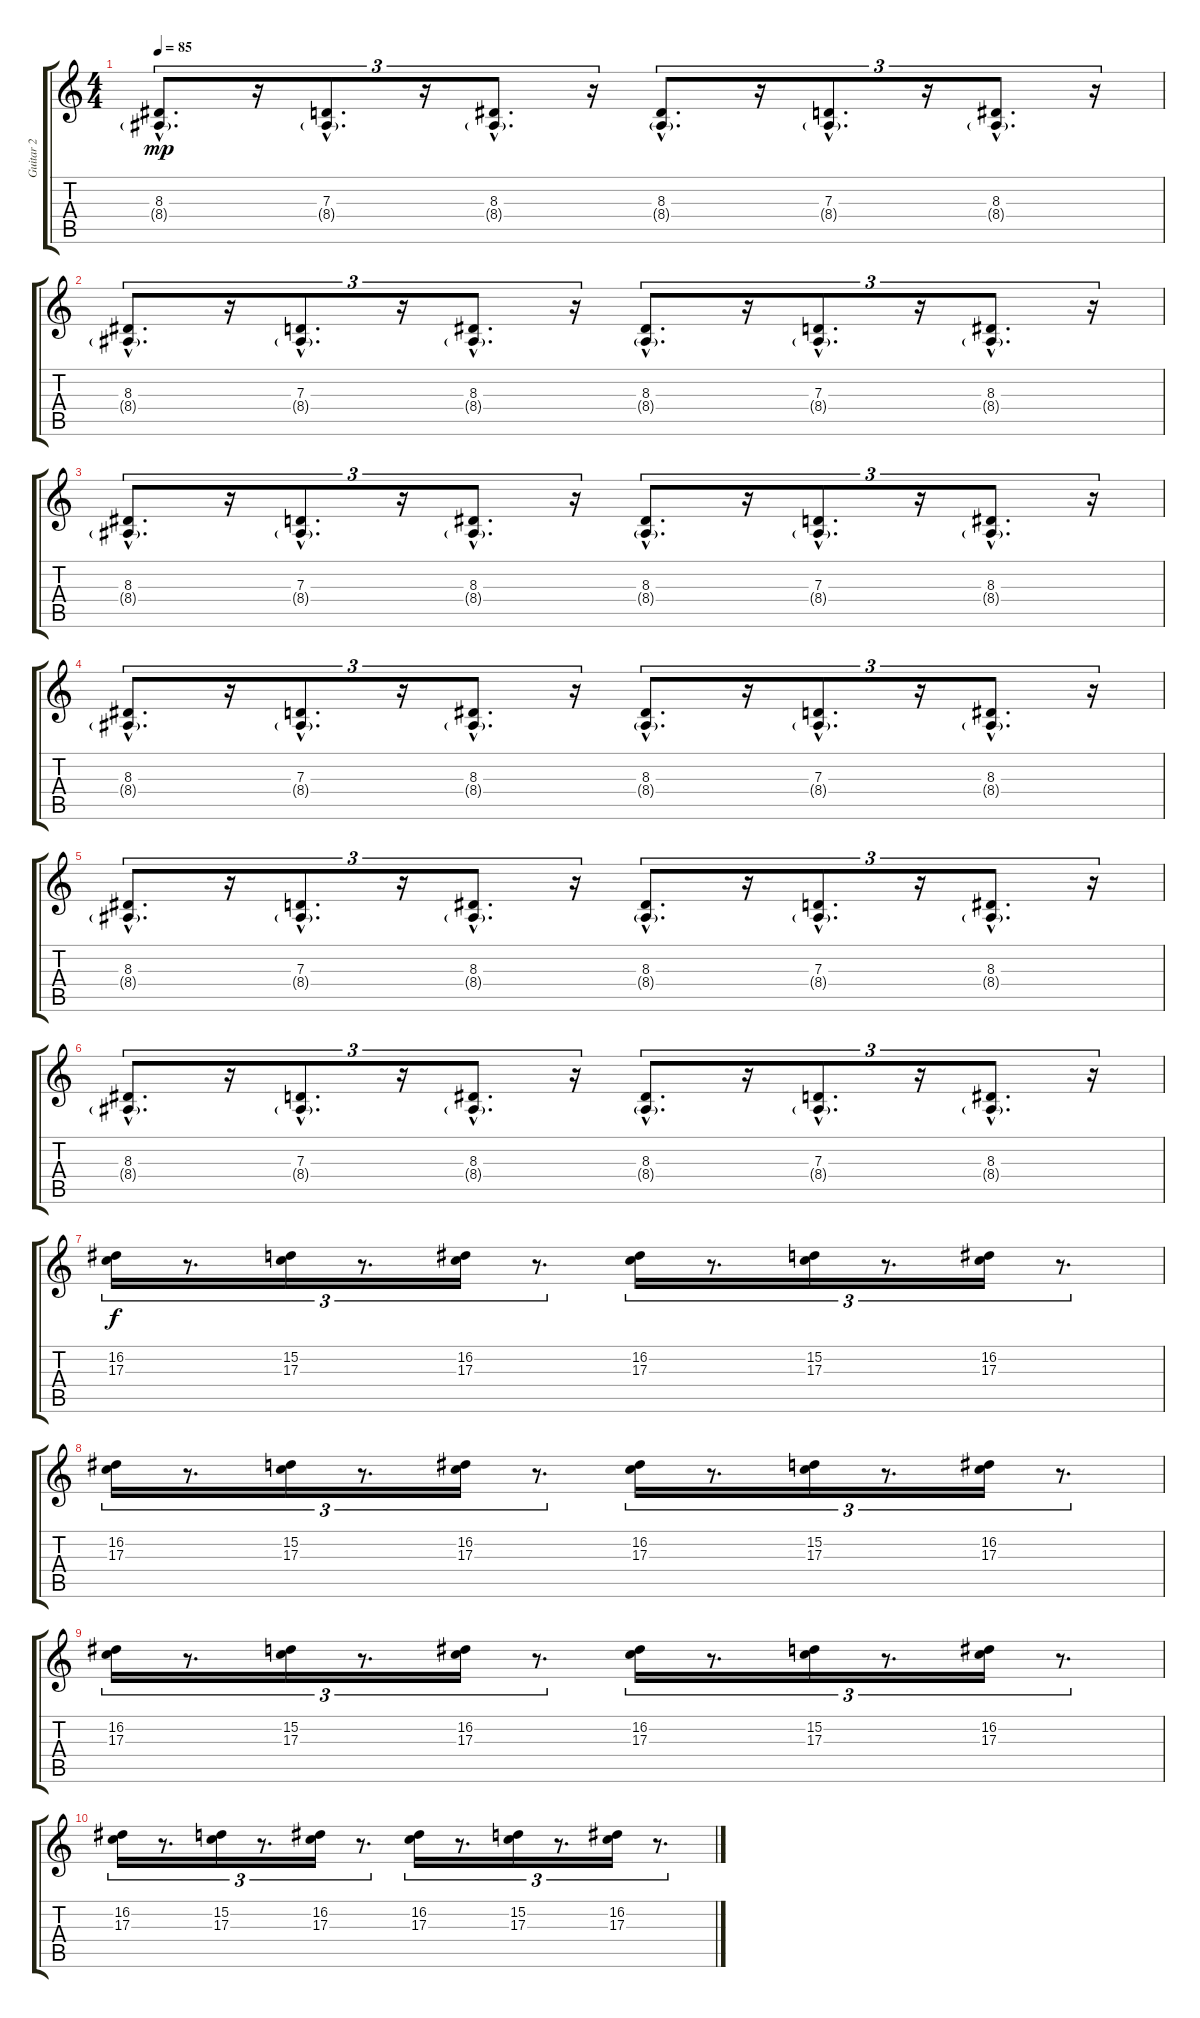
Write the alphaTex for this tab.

\track ("Guitar 2 " "Guitar 2 ") {instrument stringensemble1}
\staff {score tabs}
\tuning (E4 B3 G3 D3 A2 E2) {hide}
\ts (4 4)
\tempo 85
\clef g2
\ks c
(8.3{hac} 8.4{g hac}).8{d tu (3 2) dy mp} r.16{tu (3 2)} (7.3{hac} 8.4{g hac}).8{d tu (3 2)} r.16{tu (3 2)} (8.3{hac} 8.4{g hac}).8{d tu (3 2)} r.16{tu (3 2)} (8.3{hac} 8.4{g hac}).8{d tu (3 2)} r.16{tu (3 2)} (7.3{hac} 8.4{g hac}).8{d tu (3 2)} r.16{tu (3 2)} (8.3{hac} 8.4{g hac}).8{d tu (3 2)} r.16{tu (3 2)} |
(8.3{hac} 8.4{g hac}).8{d tu (3 2)} r.16{tu (3 2)} (7.3{hac} 8.4{g hac}).8{d tu (3 2)} r.16{tu (3 2)} (8.3{hac} 8.4{g hac}).8{d tu (3 2)} r.16{tu (3 2)} (8.3{hac} 8.4{g hac}).8{d tu (3 2)} r.16{tu (3 2)} (7.3{hac} 8.4{g hac}).8{d tu (3 2)} r.16{tu (3 2)} (8.3{hac} 8.4{g hac}).8{d tu (3 2)} r.16{tu (3 2)} |
(8.3{hac} 8.4{g hac}).8{d tu (3 2)} r.16{tu (3 2)} (7.3{hac} 8.4{g hac}).8{d tu (3 2)} r.16{tu (3 2)} (8.3{hac} 8.4{g hac}).8{d tu (3 2)} r.16{tu (3 2)} (8.3{hac} 8.4{g hac}).8{d tu (3 2)} r.16{tu (3 2)} (7.3{hac} 8.4{g hac}).8{d tu (3 2)} r.16{tu (3 2)} (8.3{hac} 8.4{g hac}).8{d tu (3 2)} r.16{tu (3 2)} |
(8.3{hac} 8.4{g hac}).8{d tu (3 2)} r.16{tu (3 2)} (7.3{hac} 8.4{g hac}).8{d tu (3 2)} r.16{tu (3 2)} (8.3{hac} 8.4{g hac}).8{d tu (3 2)} r.16{tu (3 2)} (8.3{hac} 8.4{g hac}).8{d tu (3 2)} r.16{tu (3 2)} (7.3{hac} 8.4{g hac}).8{d tu (3 2)} r.16{tu (3 2)} (8.3{hac} 8.4{g hac}).8{d tu (3 2)} r.16{tu (3 2)} |
(8.3{hac} 8.4{g hac}).8{d tu (3 2)} r.16{tu (3 2)} (7.3{hac} 8.4{g hac}).8{d tu (3 2)} r.16{tu (3 2)} (8.3{hac} 8.4{g hac}).8{d tu (3 2)} r.16{tu (3 2)} (8.3{hac} 8.4{g hac}).8{d tu (3 2)} r.16{tu (3 2)} (7.3{hac} 8.4{g hac}).8{d tu (3 2)} r.16{tu (3 2)} (8.3{hac} 8.4{g hac}).8{d tu (3 2)} r.16{tu (3 2)} |
(8.3{hac} 8.4{g hac}).8{d tu (3 2)} r.16{tu (3 2)} (7.3{hac} 8.4{g hac}).8{d tu (3 2)} r.16{tu (3 2)} (8.3{hac} 8.4{g hac}).8{d tu (3 2)} r.16{tu (3 2)} (8.3{hac} 8.4{g hac}).8{d tu (3 2)} r.16{tu (3 2)} (7.3{hac} 8.4{g hac}).8{d tu (3 2)} r.16{tu (3 2)} (8.3{hac} 8.4{g hac}).8{d tu (3 2)} r.16{tu (3 2)} |
(16.2 17.3).16{tu (3 2) dy f volume 7} r.8{d tu (3 2)} (15.2 17.3).16{tu (3 2)} r.8{d tu (3 2)} (16.2 17.3).16{tu (3 2)} r.8{d tu (3 2)} (16.2 17.3).16{tu (3 2)} r.8{d tu (3 2)} (15.2 17.3).16{tu (3 2)} r.8{d tu (3 2)} (16.2 17.3).16{tu (3 2)} r.8{d tu (3 2)} |
(16.2 17.3).16{tu (3 2) volume 7} r.8{d tu (3 2)} (15.2 17.3).16{tu (3 2)} r.8{d tu (3 2)} (16.2 17.3).16{tu (3 2)} r.8{d tu (3 2)} (16.2 17.3).16{tu (3 2)} r.8{d tu (3 2)} (15.2 17.3).16{tu (3 2)} r.8{d tu (3 2)} (16.2 17.3).16{tu (3 2)} r.8{d tu (3 2)} |
(16.2 17.3).16{tu (3 2) volume 7} r.8{d tu (3 2)} (15.2 17.3).16{tu (3 2)} r.8{d tu (3 2)} (16.2 17.3).16{tu (3 2)} r.8{d tu (3 2)} (16.2 17.3).16{tu (3 2)} r.8{d tu (3 2)} (15.2 17.3).16{tu (3 2)} r.8{d tu (3 2)} (16.2 17.3).16{tu (3 2)} r.8{d tu (3 2)} |
(16.2 17.3).16{tu (3 2) volume 7} r.8{d tu (3 2)} (15.2 17.3).16{tu (3 2)} r.8{d tu (3 2)} (16.2 17.3).16{tu (3 2)} r.8{d tu (3 2)} (16.2 17.3).16{tu (3 2)} r.8{d tu (3 2)} (15.2 17.3).16{tu (3 2)} r.8{d tu (3 2)} (16.2 17.3).16{tu (3 2)} r.8{d tu (3 2)}
